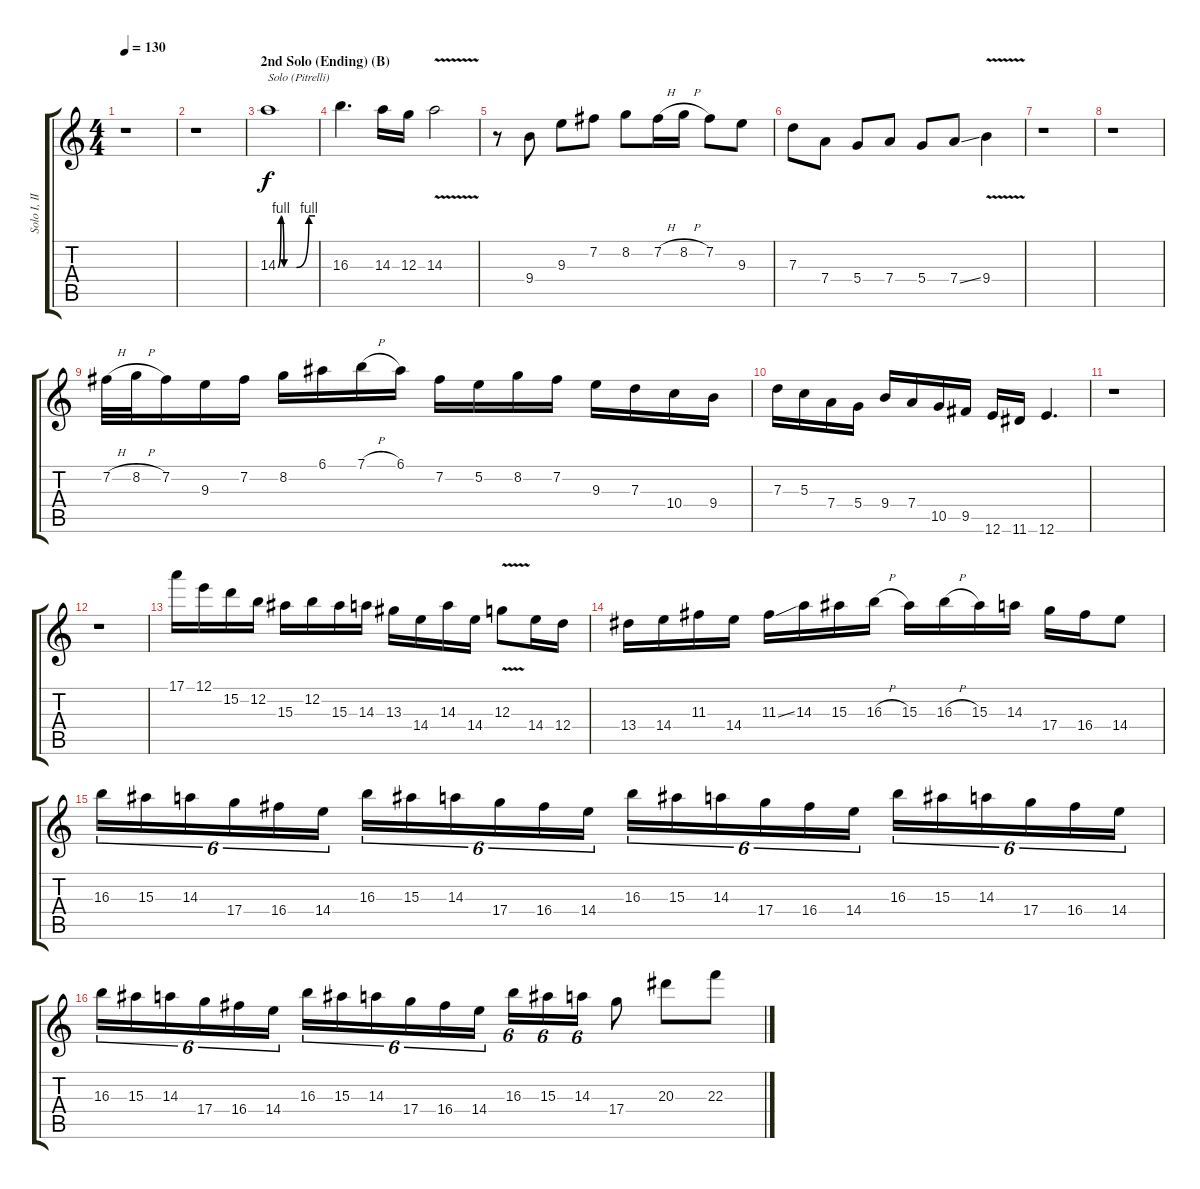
\track ("Solo I, II" "Solo I, II") {instrument distortionguitar}
\staff {score tabs}
\tuning (E4 B3 G3 D3 A2 E2) {hide}
\ts (4 4)
\tempo 130
\clef g2
\ks c
r.1{dy f} |
r.1 |
\section ("" "2nd Solo (Ending) (B)")
14.3{be (custom 0 0 5 4 10 0 30 0 50 4 60 4)}.1{txt "Solo (Pitrelli)"} |
16.3.4{d} 14.3.16 12.3.16 14.3{v}.2 |
r.8 9.4.8 9.3.8 7.2.8 8.2.8 7.2{h}.16 8.2{h}.16 7.2.8 9.3.8 |
7.3.8 7.4.8 5.4.8 7.4.8 5.4.8 7.4{ss}.8 9.4{v}.4 |
r.1 |
r.1 |
7.2{h}.32 8.2{h}.32 7.2.16 9.3.16 7.2.16 8.2.16 6.1.16 7.1{h}.16 6.1.16 7.2.16 5.2.16 8.2.16 7.2.16 9.3.16 7.3.16 10.4.16 9.4.16 |
7.3.16 5.3.16 7.4.16 5.4.16 9.4.16 7.4.16 10.5.16 9.5.16 12.6.16 11.6.16 12.6.4{d} |
r.1 |
r.1 |
17.1.16 12.1.16 15.2.16 12.2.16 15.3.16 12.2.16 15.3.16 14.3.16 13.3.16 14.4.16 14.3.16 14.4.16 12.3{v}.8 14.4.16 12.4.16 |
13.4.16 14.4.16 11.3.16 14.4.16 11.3{ss}.16 14.3.16 15.3.16 16.3{h}.16 15.3.16 16.3{h}.16 15.3.16 14.3.16 17.4.16 16.4.16 14.4.8 |
16.3.16{tu (6 4)} 15.3.16{tu (6 4)} 14.3.16{tu (6 4)} 17.4.16{tu (6 4)} 16.4.16{tu (6 4)} 14.4.16{tu (6 4)} 16.3.16{tu (6 4)} 15.3.16{tu (6 4)} 14.3.16{tu (6 4)} 17.4.16{tu (6 4)} 16.4.16{tu (6 4)} 14.4.16{tu (6 4)} 16.3.16{tu (6 4)} 15.3.16{tu (6 4)} 14.3.16{tu (6 4)} 17.4.16{tu (6 4)} 16.4.16{tu (6 4)} 14.4.16{tu (6 4)} 16.3.16{tu (6 4)} 15.3.16{tu (6 4)} 14.3.16{tu (6 4)} 17.4.16{tu (6 4)} 16.4.16{tu (6 4)} 14.4.16{tu (6 4)} |
16.3.16{tu (6 4)} 15.3.16{tu (6 4)} 14.3.16{tu (6 4)} 17.4.16{tu (6 4)} 16.4.16{tu (6 4)} 14.4.16{tu (6 4)} 16.3.16{tu (6 4)} 15.3.16{tu (6 4)} 14.3.16{tu (6 4)} 17.4.16{tu (6 4)} 16.4.16{tu (6 4)} 14.4.16{tu (6 4)} 16.3.16{tu (6 4)} 15.3.16{tu (6 4)} 14.3.16{tu (6 4)} 17.4.8 20.3.8 22.3.8
